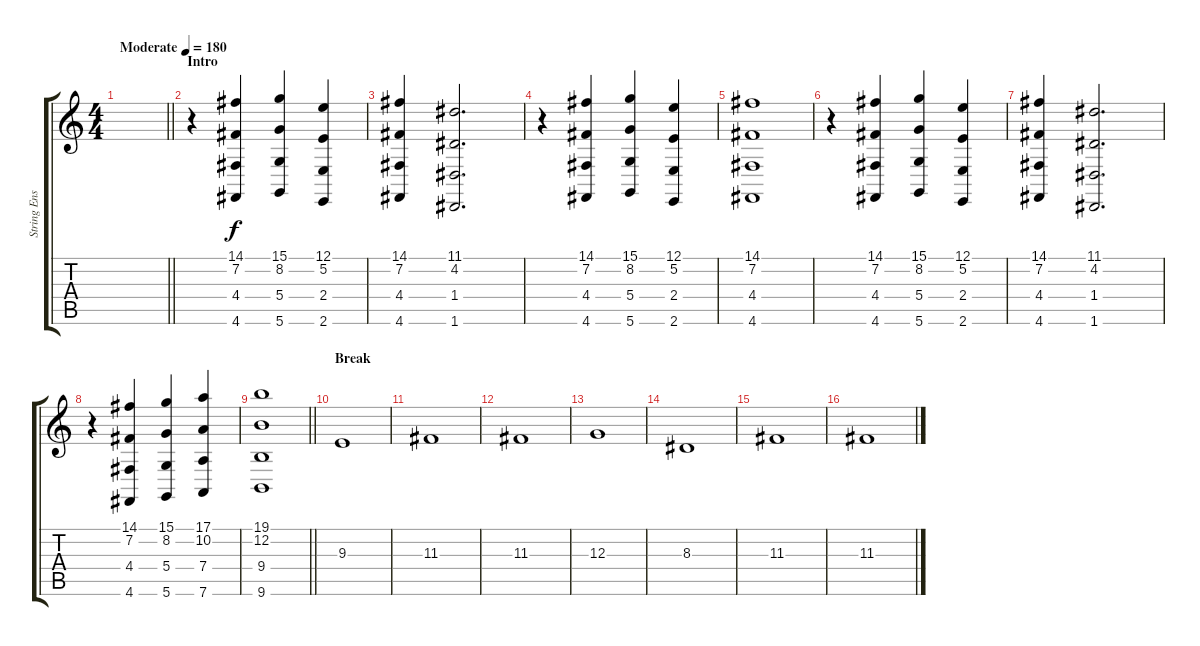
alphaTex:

\track ("String Ensemble" "String Ens") {instrument stringensemble1}
\staff {score tabs}
\tuning (E4 B3 G3 D3 A2 D2) {hide}
\ts (4 4)
\tempo (180 "Moderate")
\clef g2
\barLineRight lightlight
\ks c
|
\section ("" "Intro")
r.4 (14.1 7.2 4.4 4.6).4 (15.1 8.2 5.4 5.6).4 (12.1 5.2 2.4 2.6).4 |
(14.1 7.2 4.4 4.6).4 (11.1 4.2 1.4 1.6).2{d} |
r.4 (14.1 7.2 4.4 4.6).4 (15.1 8.2 5.4 5.6).4 (12.1 5.2 2.4 2.6).4 |
(14.1 7.2 4.4 4.6).1 |
r.4 (14.1 7.2 4.4 4.6).4 (15.1 8.2 5.4 5.6).4 (12.1 5.2 2.4 2.6).4 |
(14.1 7.2 4.4 4.6).4 (11.1 4.2 1.4 1.6).2{d} |
r.4 (14.1 7.2 4.4 4.6).4 (15.1 8.2 5.4 5.6).4 (17.1 10.2 7.4 7.6).4 |
\barLineRight lightlight
(19.1 12.2 9.4 9.6).1 |
\section ("" "Break")
9.3.1 |
11.3.1 |
11.3.1 |
12.3.1 |
8.3.1 |
11.3.1 |
11.3.1
